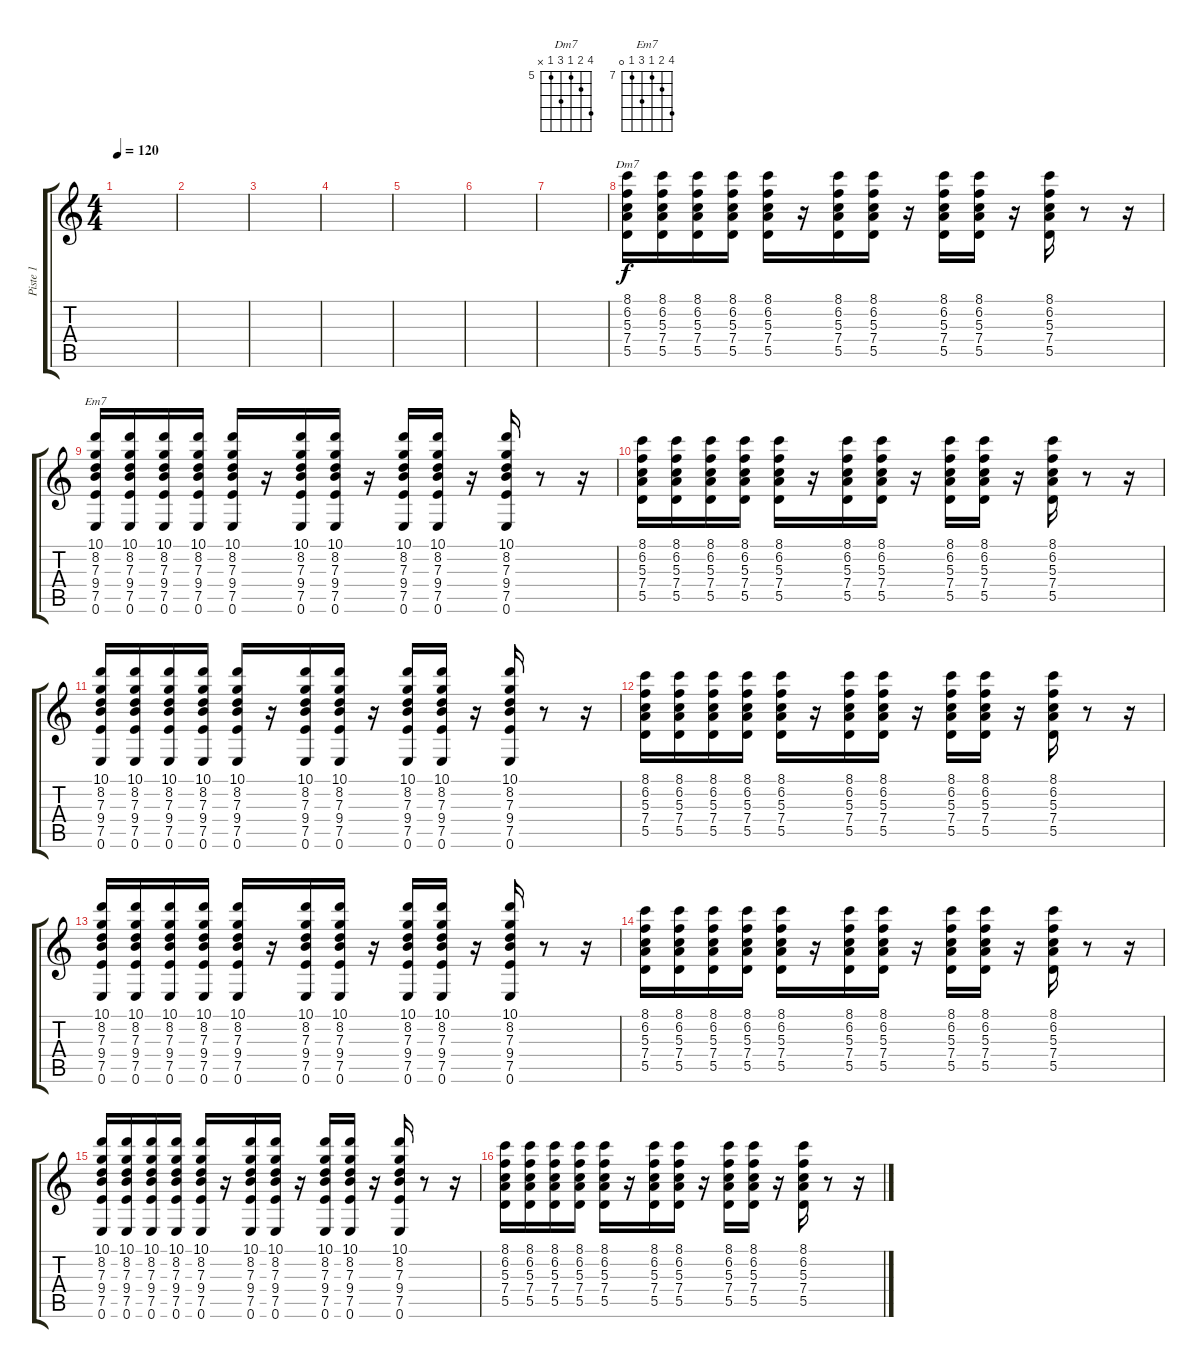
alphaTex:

\track ("Piste 1" "Piste 1") {instrument electricguitarclean}
\staff {score tabs}
\tuning (E4 B3 G3 D3 A2 E2) {hide}
\chord ("Dm7" 8 6 5 7 5 x) {firstfret 5}
\chord ("Em7" 10 8 7 9 7 0) {firstfret 7}
\ts (4 4)
\tempo 120
\clef g2
\ks c
|
|
|
|
|
|
|
(8.1 6.2 5.3 7.4 5.5).16{ch "Dm7"} (8.1 6.2 5.3 7.4 5.5).16 (8.1 6.2 5.3 7.4 5.5).16 (8.1 6.2 5.3 7.4 5.5).16 (8.1 6.2 5.3 7.4 5.5).16 r.16 (8.1 6.2 5.3 7.4 5.5).16 (8.1 6.2 5.3 7.4 5.5).16 r.16 (8.1 6.2 5.3 7.4 5.5).16 (8.1 6.2 5.3 7.4 5.5).16 r.16 (8.1 6.2 5.3 7.4 5.5).16 r.8 r.16 |
(10.1 8.2 7.3 9.4 7.5 0.6).16{ch "Em7"} (10.1 8.2 7.3 9.4 7.5 0.6).16 (10.1 8.2 7.3 9.4 7.5 0.6).16 (10.1 8.2 7.3 9.4 7.5 0.6).16 (10.1 8.2 7.3 9.4 7.5 0.6).16 r.16 (10.1 8.2 7.3 9.4 7.5 0.6).16 (10.1 8.2 7.3 9.4 7.5 0.6).16 r.16 (10.1 8.2 7.3 9.4 7.5 0.6).16 (10.1 8.2 7.3 9.4 7.5 0.6).16 r.16 (10.1 8.2 7.3 9.4 7.5 0.6).16 r.8 r.16 |
(8.1 6.2 5.3 7.4 5.5).16 (8.1 6.2 5.3 7.4 5.5).16 (8.1 6.2 5.3 7.4 5.5).16 (8.1 6.2 5.3 7.4 5.5).16 (8.1 6.2 5.3 7.4 5.5).16 r.16 (8.1 6.2 5.3 7.4 5.5).16 (8.1 6.2 5.3 7.4 5.5).16 r.16 (8.1 6.2 5.3 7.4 5.5).16 (8.1 6.2 5.3 7.4 5.5).16 r.16 (8.1 6.2 5.3 7.4 5.5).16 r.8 r.16 |
(10.1 8.2 7.3 9.4 7.5 0.6).16 (10.1 8.2 7.3 9.4 7.5 0.6).16 (10.1 8.2 7.3 9.4 7.5 0.6).16 (10.1 8.2 7.3 9.4 7.5 0.6).16 (10.1 8.2 7.3 9.4 7.5 0.6).16 r.16 (10.1 8.2 7.3 9.4 7.5 0.6).16 (10.1 8.2 7.3 9.4 7.5 0.6).16 r.16 (10.1 8.2 7.3 9.4 7.5 0.6).16 (10.1 8.2 7.3 9.4 7.5 0.6).16 r.16 (10.1 8.2 7.3 9.4 7.5 0.6).16 r.8 r.16 |
(8.1 6.2 5.3 7.4 5.5).16 (8.1 6.2 5.3 7.4 5.5).16 (8.1 6.2 5.3 7.4 5.5).16 (8.1 6.2 5.3 7.4 5.5).16 (8.1 6.2 5.3 7.4 5.5).16 r.16 (8.1 6.2 5.3 7.4 5.5).16 (8.1 6.2 5.3 7.4 5.5).16 r.16 (8.1 6.2 5.3 7.4 5.5).16 (8.1 6.2 5.3 7.4 5.5).16 r.16 (8.1 6.2 5.3 7.4 5.5).16 r.8 r.16 |
(10.1 8.2 7.3 9.4 7.5 0.6).16 (10.1 8.2 7.3 9.4 7.5 0.6).16 (10.1 8.2 7.3 9.4 7.5 0.6).16 (10.1 8.2 7.3 9.4 7.5 0.6).16 (10.1 8.2 7.3 9.4 7.5 0.6).16 r.16 (10.1 8.2 7.3 9.4 7.5 0.6).16 (10.1 8.2 7.3 9.4 7.5 0.6).16 r.16 (10.1 8.2 7.3 9.4 7.5 0.6).16 (10.1 8.2 7.3 9.4 7.5 0.6).16 r.16 (10.1 8.2 7.3 9.4 7.5 0.6).16 r.8 r.16 |
(8.1 6.2 5.3 7.4 5.5).16 (8.1 6.2 5.3 7.4 5.5).16 (8.1 6.2 5.3 7.4 5.5).16 (8.1 6.2 5.3 7.4 5.5).16 (8.1 6.2 5.3 7.4 5.5).16 r.16 (8.1 6.2 5.3 7.4 5.5).16 (8.1 6.2 5.3 7.4 5.5).16 r.16 (8.1 6.2 5.3 7.4 5.5).16 (8.1 6.2 5.3 7.4 5.5).16 r.16 (8.1 6.2 5.3 7.4 5.5).16 r.8 r.16 |
(10.1 8.2 7.3 9.4 7.5 0.6).16 (10.1 8.2 7.3 9.4 7.5 0.6).16 (10.1 8.2 7.3 9.4 7.5 0.6).16 (10.1 8.2 7.3 9.4 7.5 0.6).16 (10.1 8.2 7.3 9.4 7.5 0.6).16 r.16 (10.1 8.2 7.3 9.4 7.5 0.6).16 (10.1 8.2 7.3 9.4 7.5 0.6).16 r.16 (10.1 8.2 7.3 9.4 7.5 0.6).16 (10.1 8.2 7.3 9.4 7.5 0.6).16 r.16 (10.1 8.2 7.3 9.4 7.5 0.6).16 r.8 r.16 |
(8.1 6.2 5.3 7.4 5.5).16 (8.1 6.2 5.3 7.4 5.5).16 (8.1 6.2 5.3 7.4 5.5).16 (8.1 6.2 5.3 7.4 5.5).16 (8.1 6.2 5.3 7.4 5.5).16 r.16 (8.1 6.2 5.3 7.4 5.5).16 (8.1 6.2 5.3 7.4 5.5).16 r.16 (8.1 6.2 5.3 7.4 5.5).16 (8.1 6.2 5.3 7.4 5.5).16 r.16 (8.1 6.2 5.3 7.4 5.5).16 r.8 r.16
